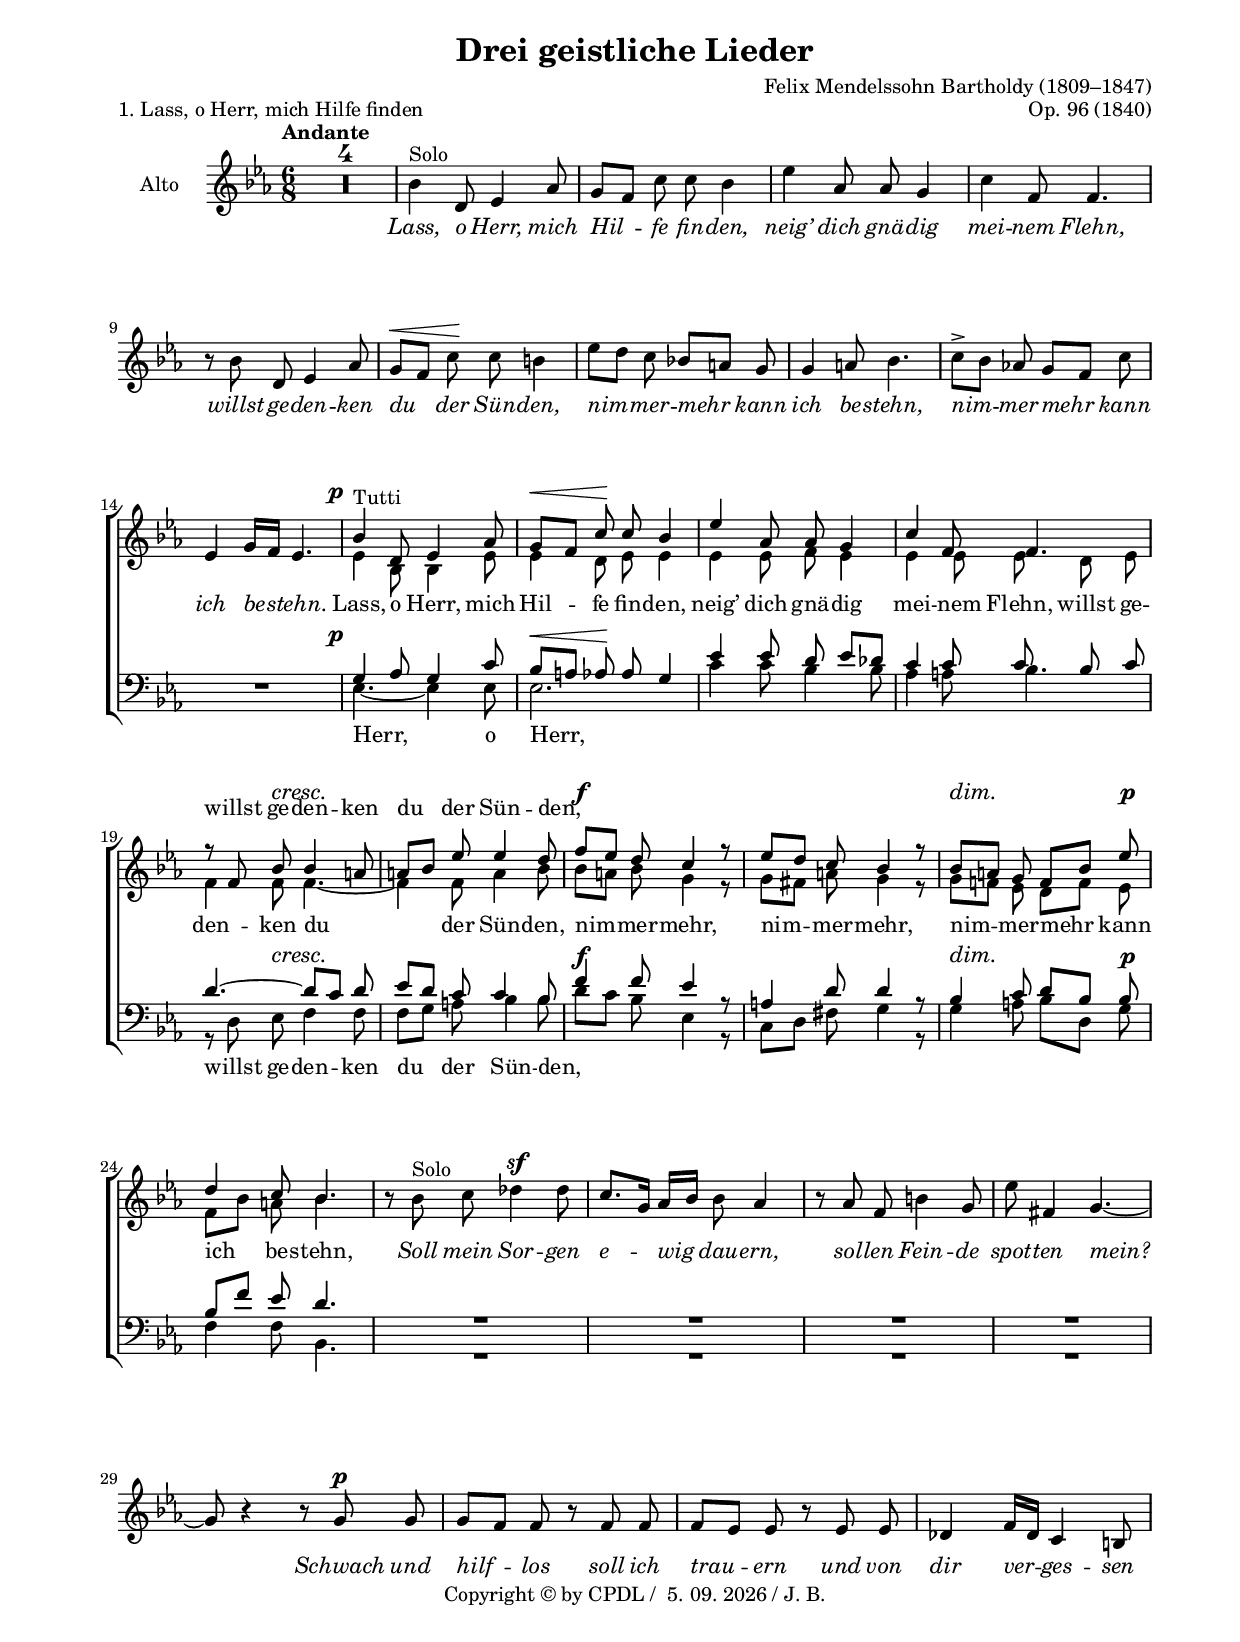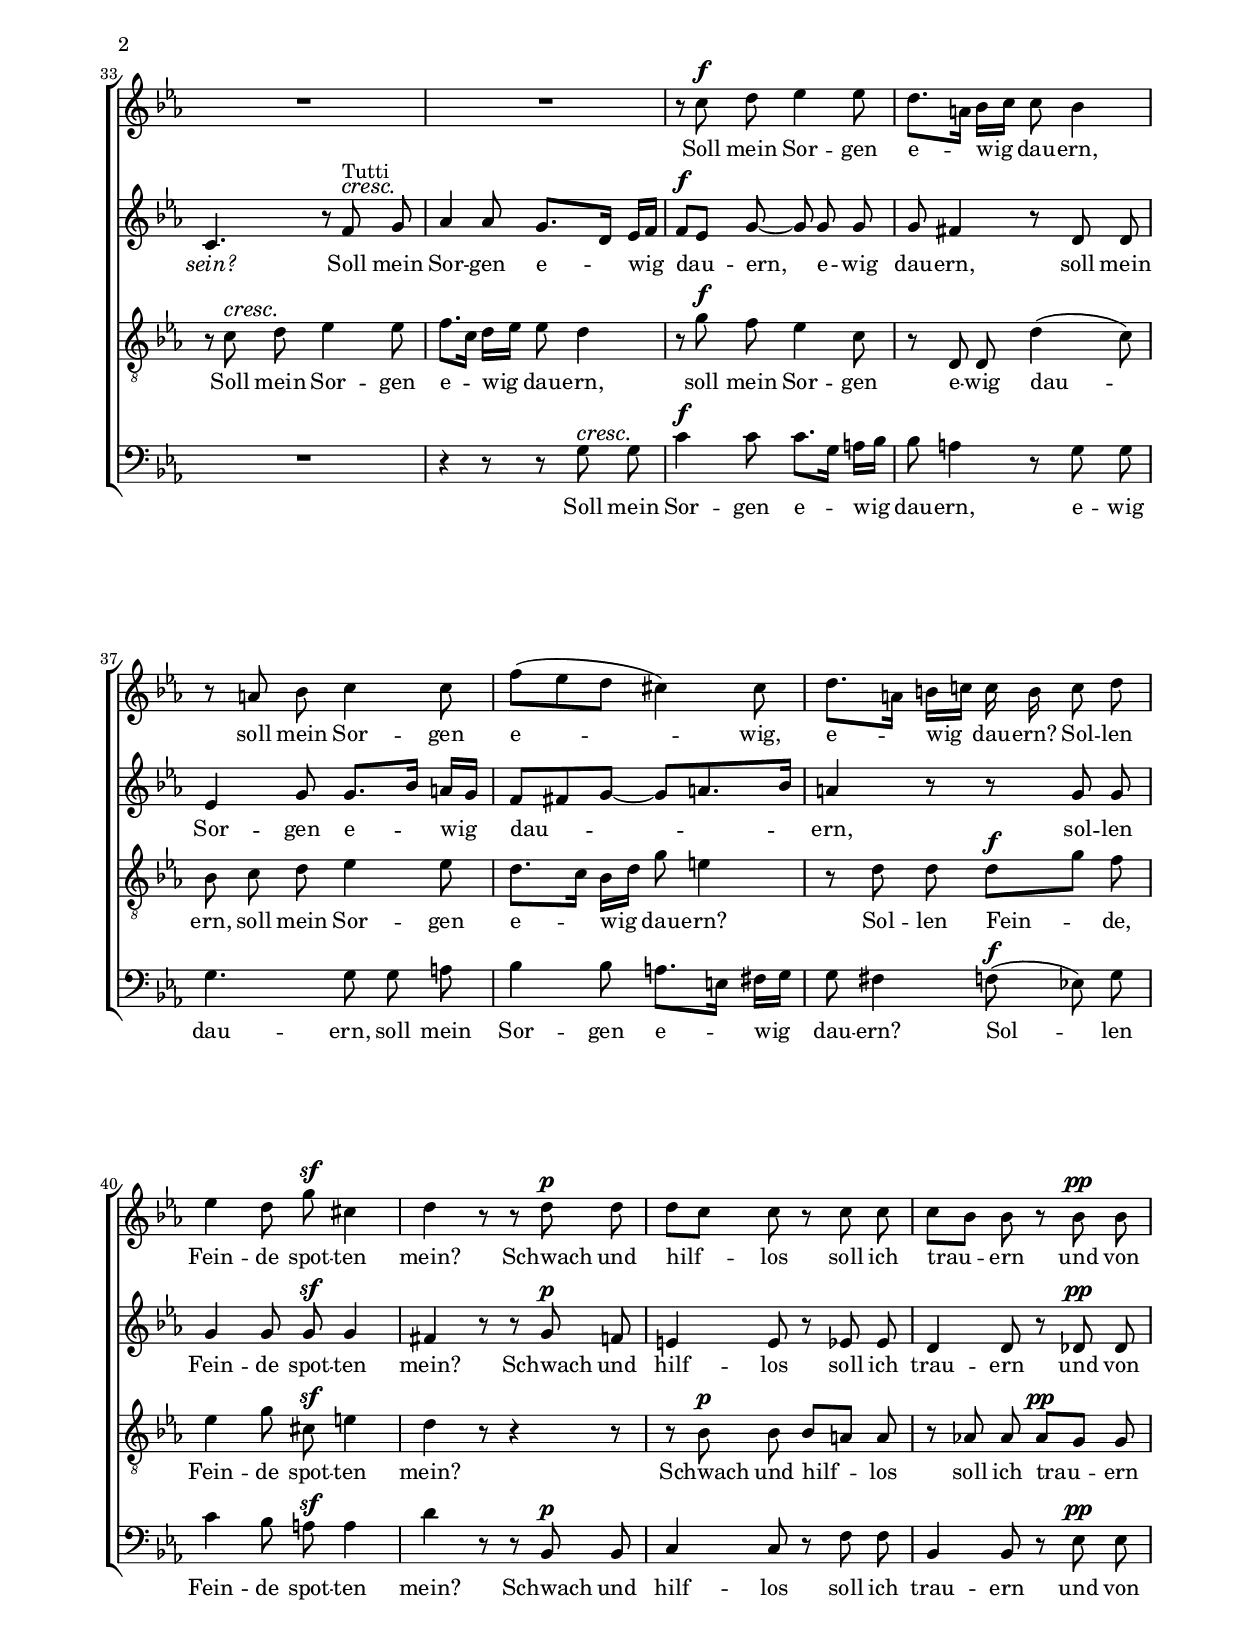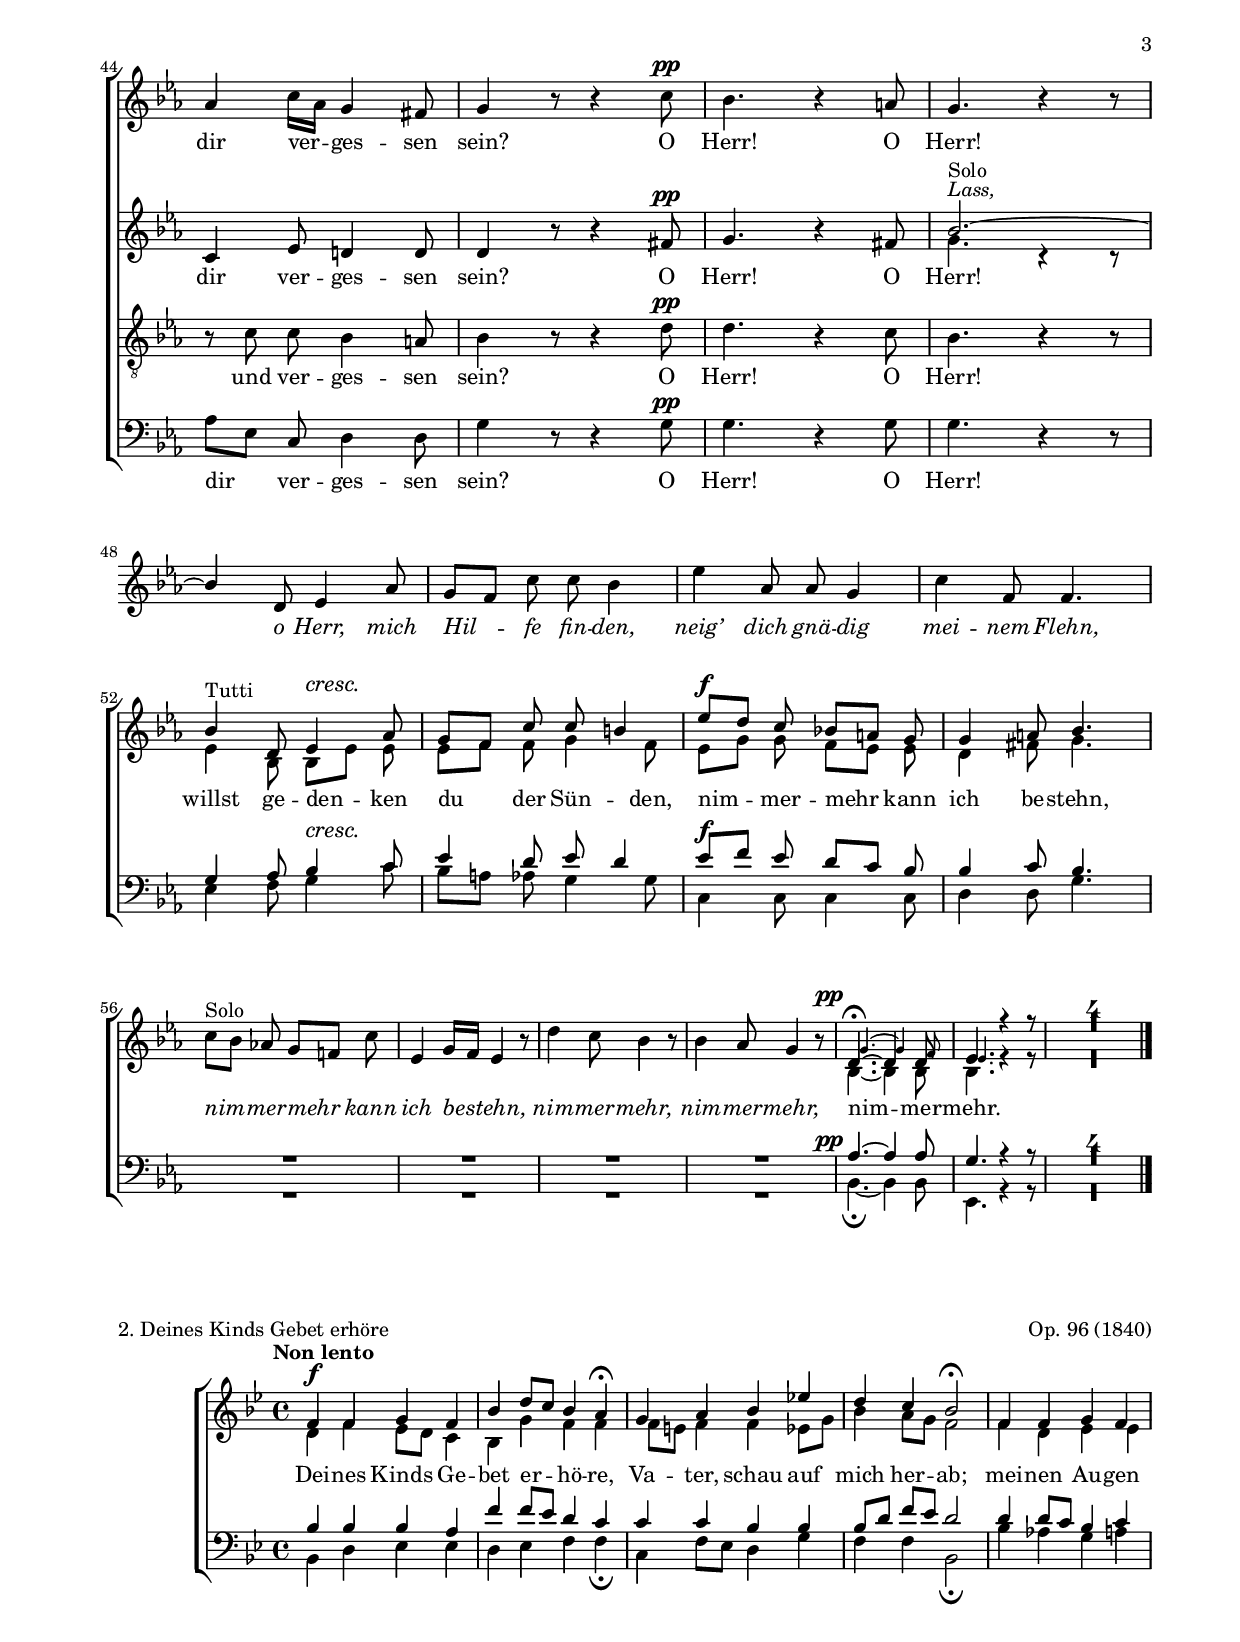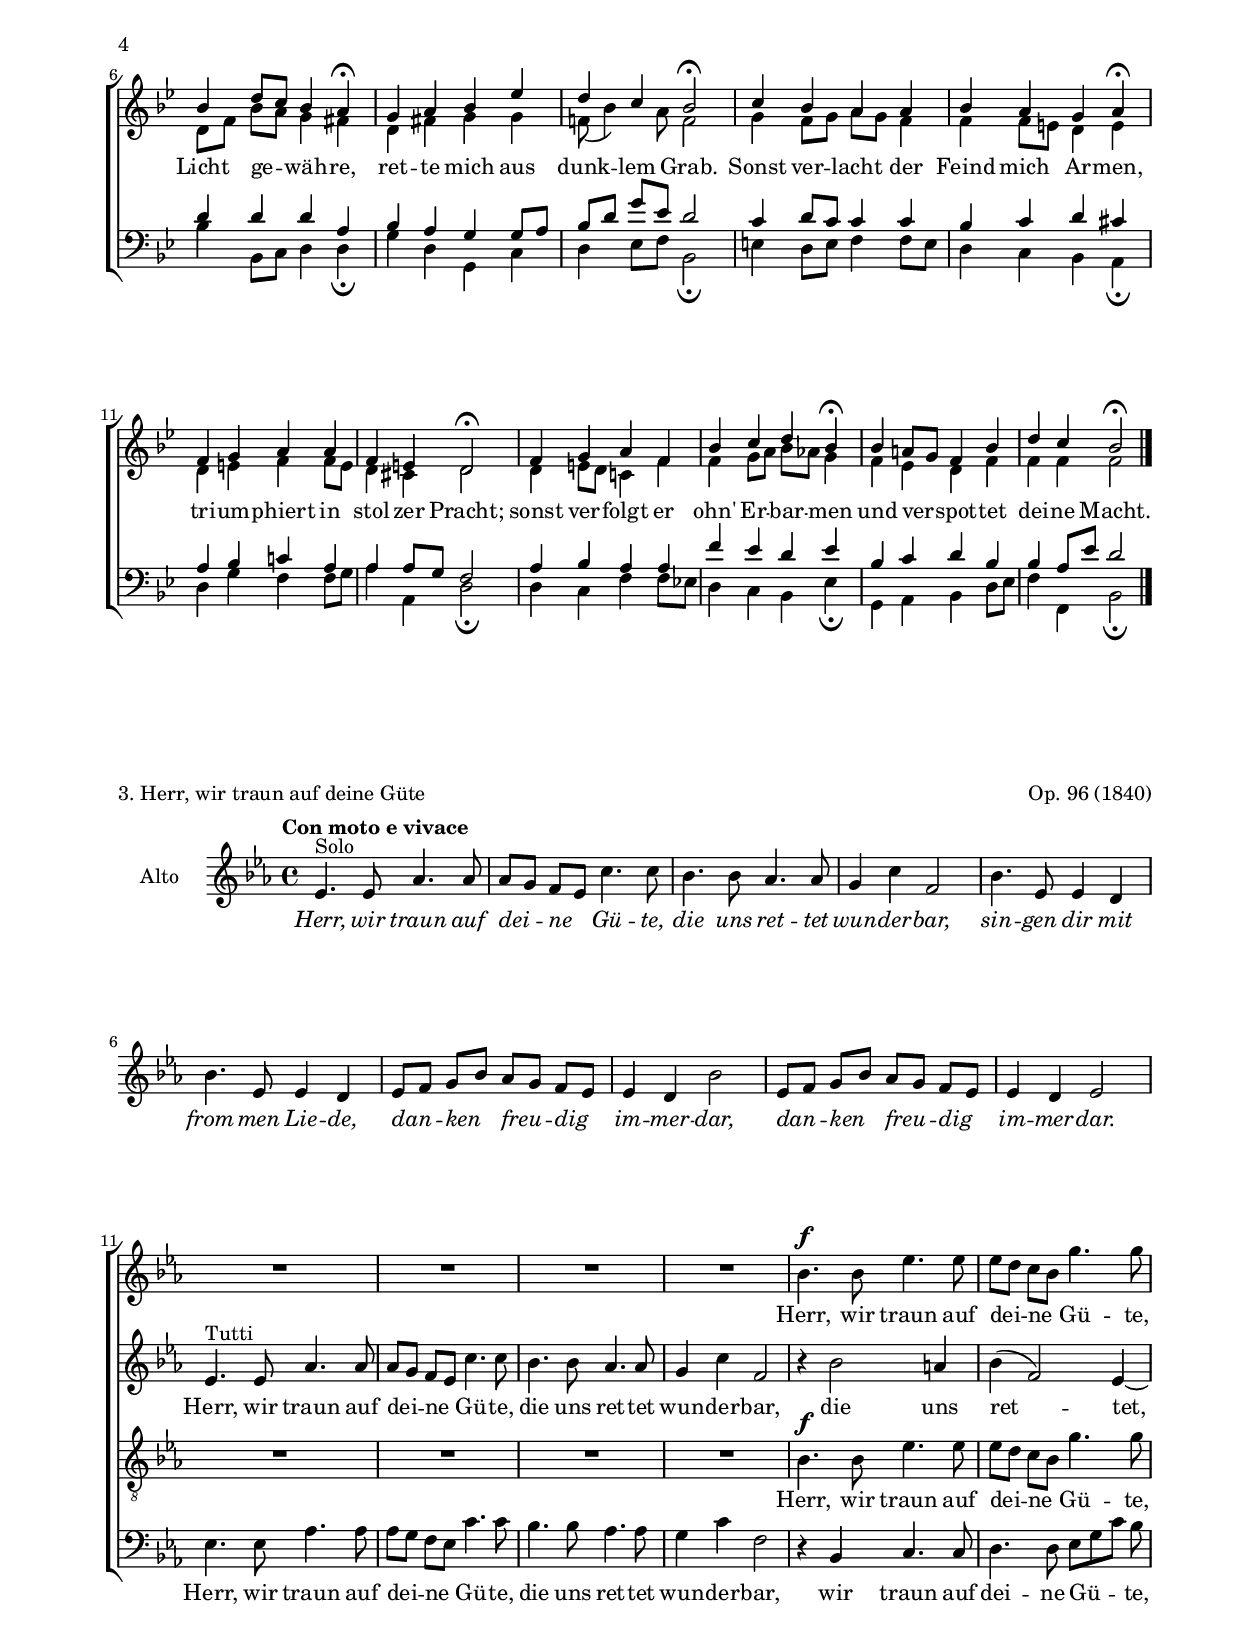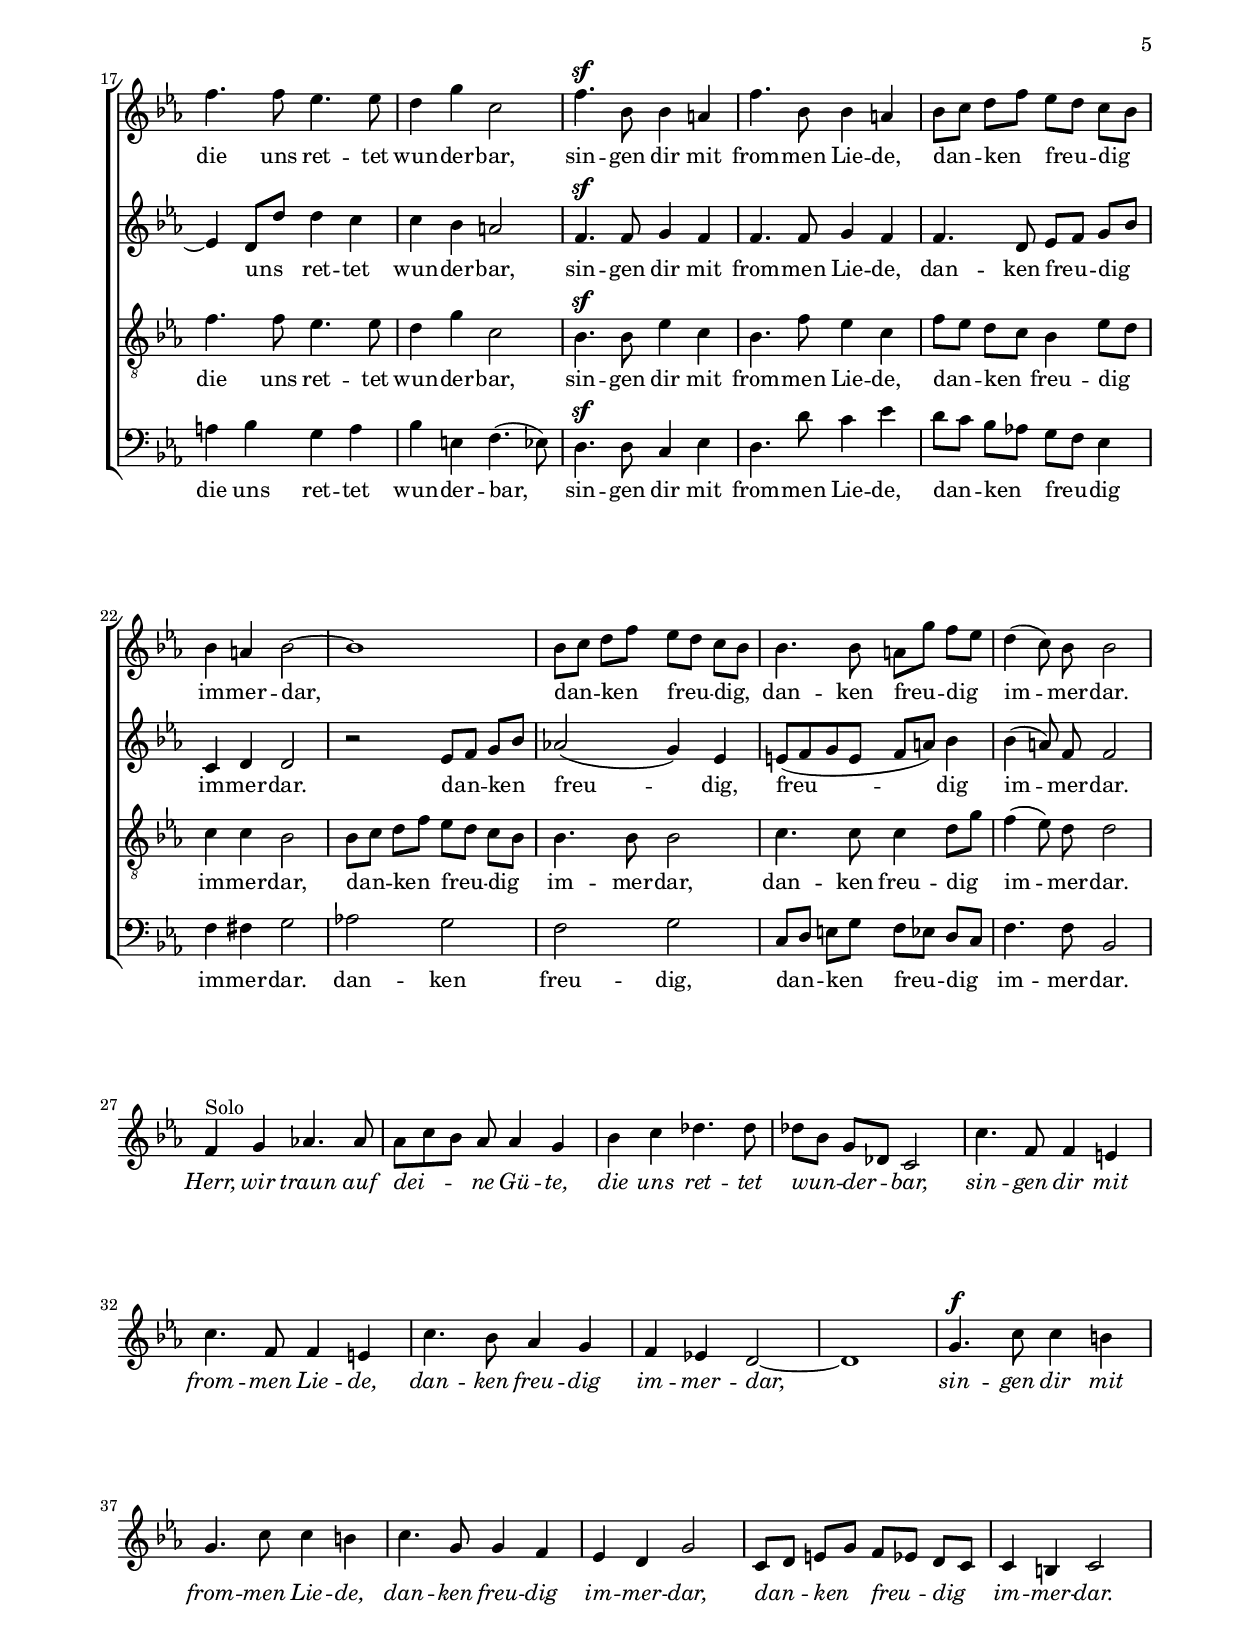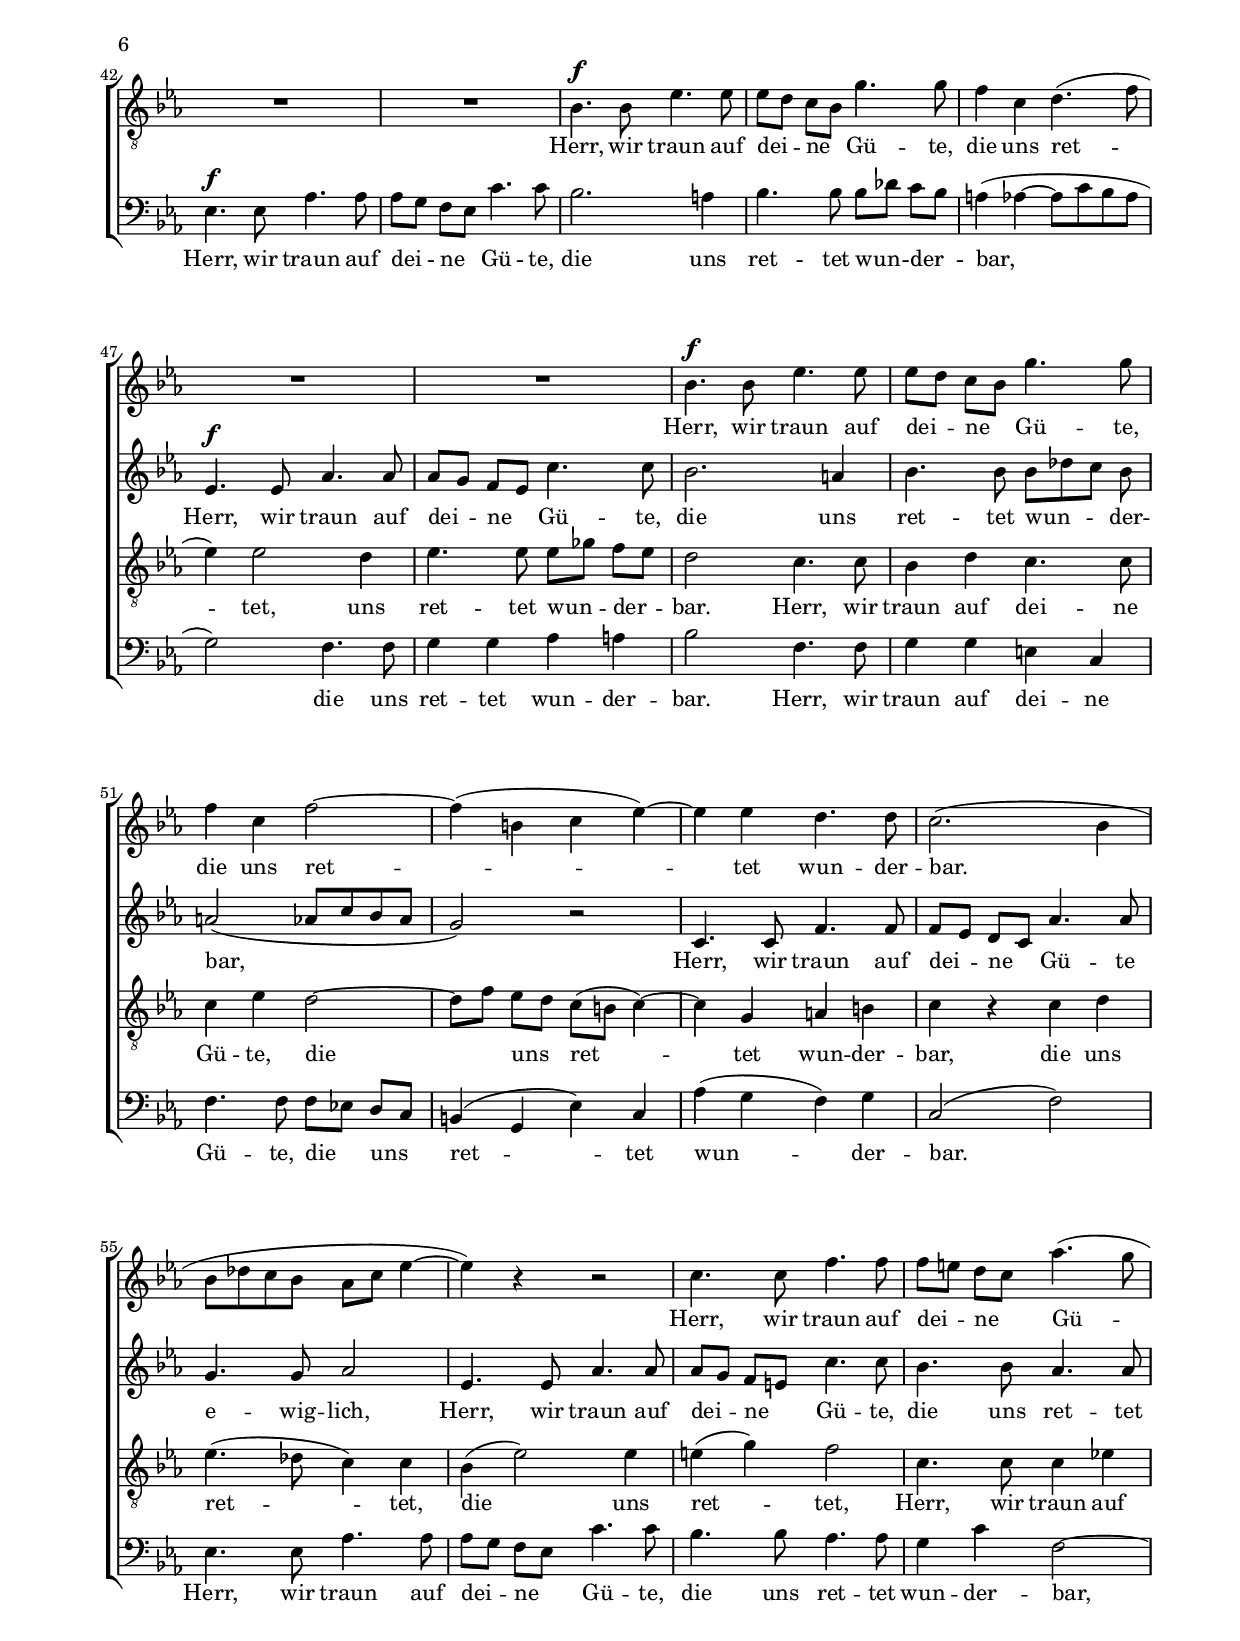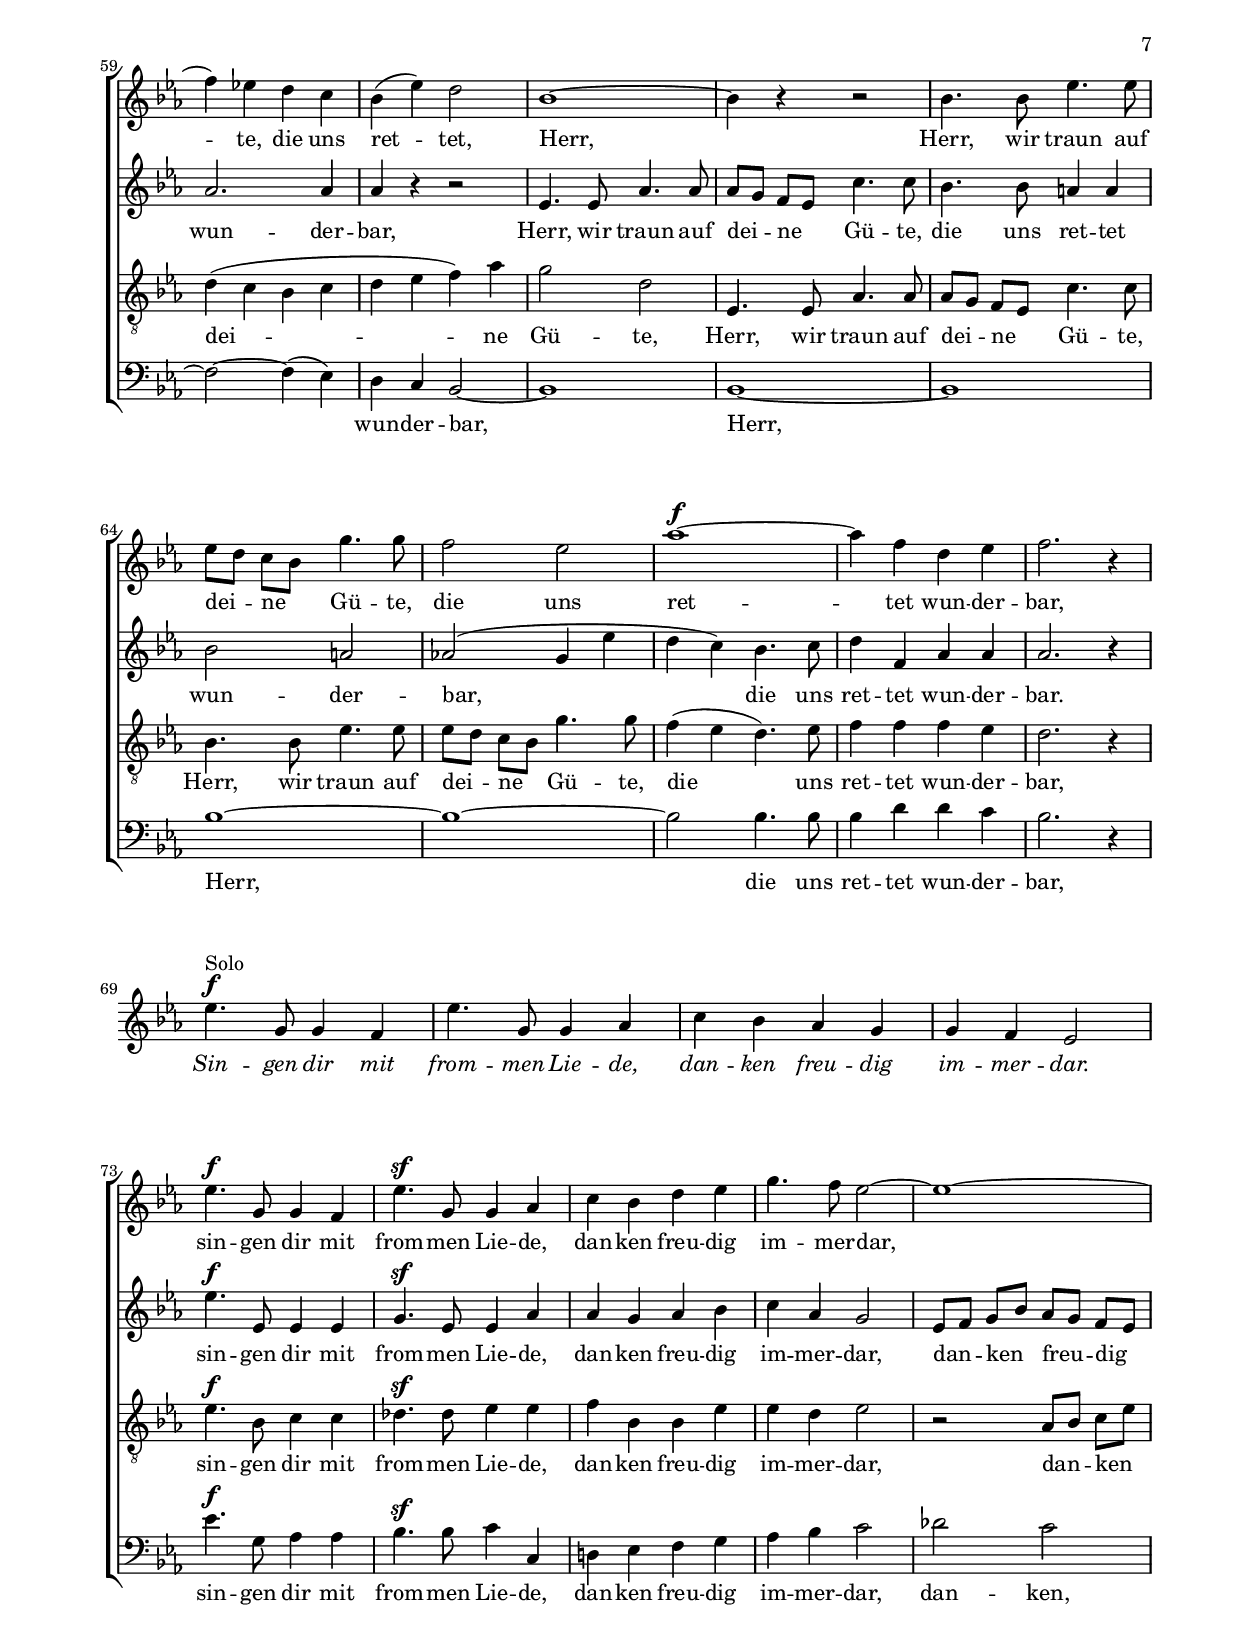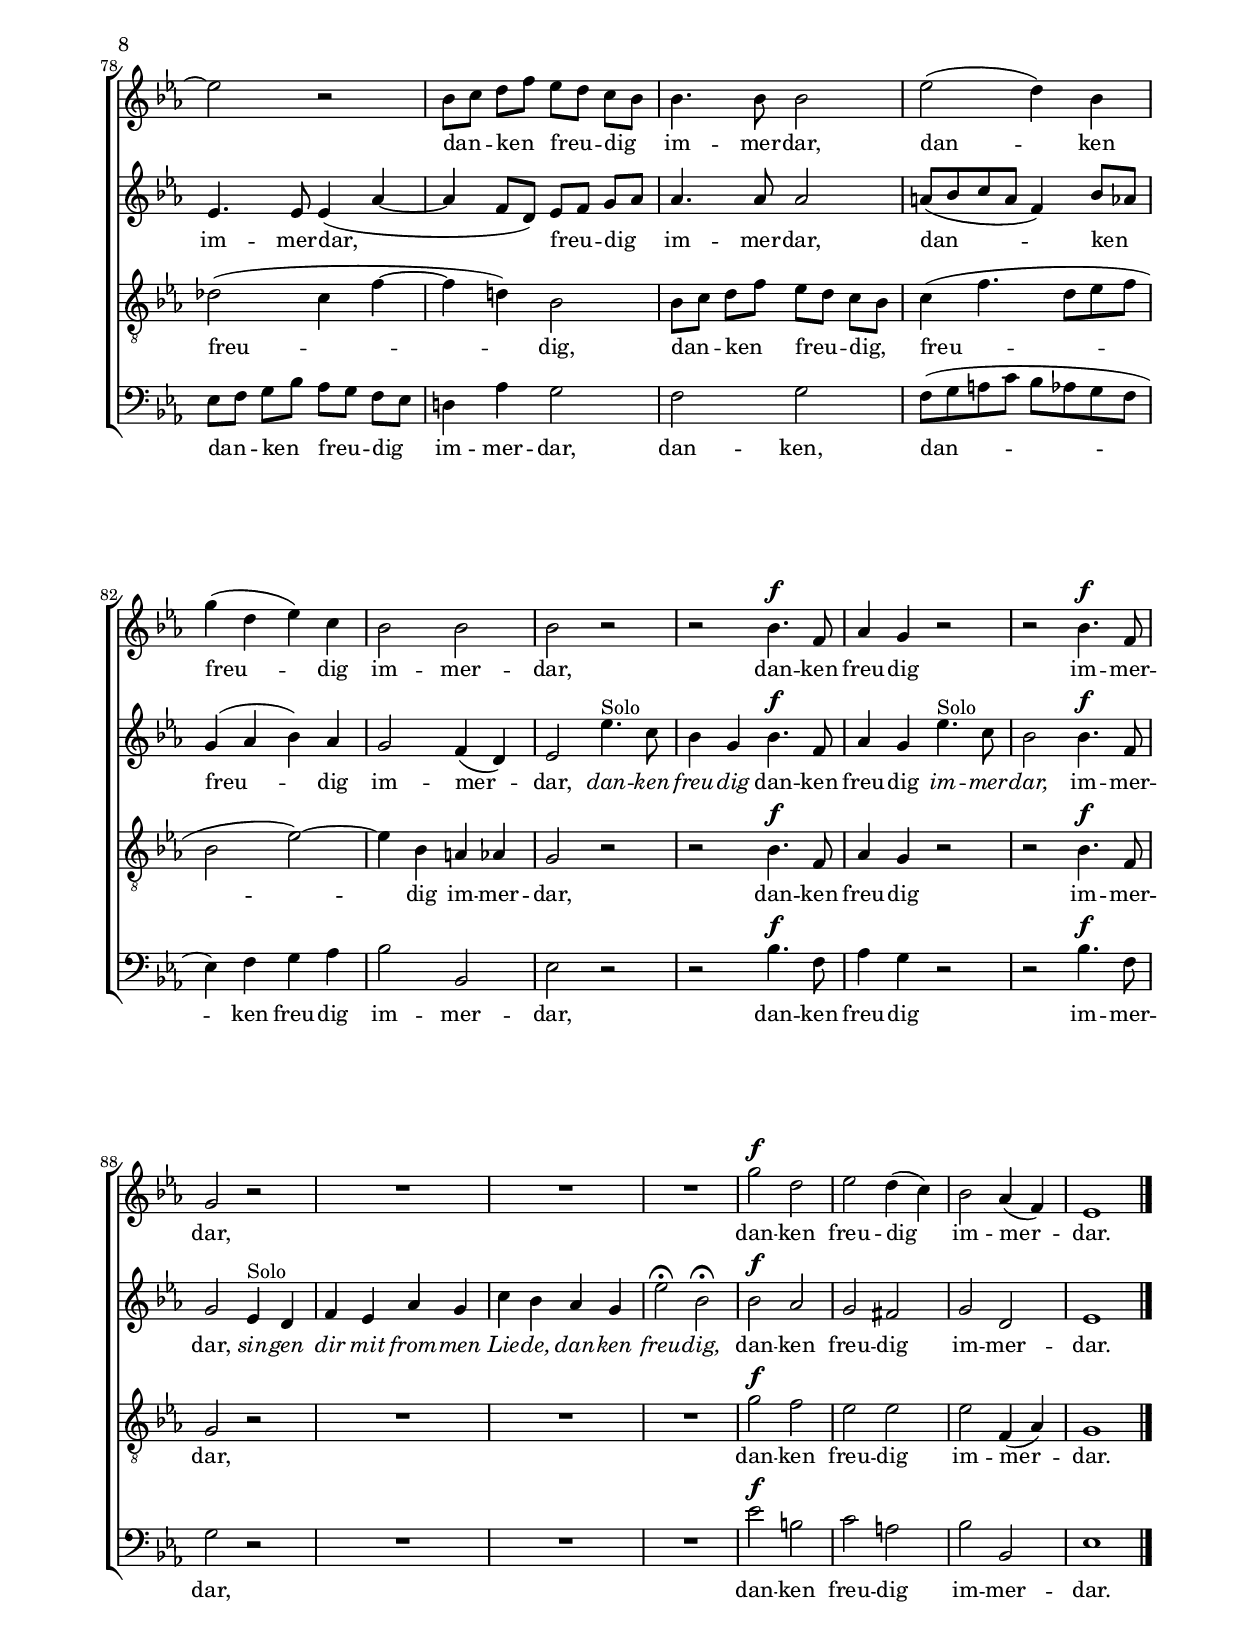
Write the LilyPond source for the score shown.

% edited by Johannes Becker
%Joh.Becker@t-online.de
\version "2.19.21"

date = #(strftime "%e. %m. %Y" (localtime (current-time)))
#(set-global-staff-size 17.5)

\paper {
  #(set-paper-size "a4")
  ragged-last-bottom = ##f
  top-margin = 15
  bottom-margin = 15
  right-margin = 15
  left-margin = 20
  ragged-bottom = ##f
}

\header {
  piece  = "Lass, o Herr, mich Hilfe finden"
  title = "Drei geistliche Lieder"
  composer = "Felix Mendelssohn Bartholdy (1809–1847)"
  opus  = "Op. 96 (1840)"
  %  poet = ""
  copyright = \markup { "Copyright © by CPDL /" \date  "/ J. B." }
}
global = {
  \key es \major
  \time 6/8
  \autoBeamOff
  \override DynamicTextSpanner.style = #'none
  %  \crescTextCresc
  \dimTextDim
  \dynamicUp
  \compressFullBarRests
}
willstge = \lyricmode {
  \repeat unfold 15 {" "}
  willst ge -- den -- ken du der Sün -- den,
  \repeat unfold 13 {" "}
  Soll mein Sor -- gen e -- wig dau -- ern,
  soll mein Sor -- gen e -- wig,  e -- wig dau -- ern?
  Sol -- len Fein -- de spot -- ten mein?
  Schwach und hilf -- los soll ich trau -- ern
  und von dir ver -- ges -- sen sein?
  O Herr! O Herr!
}
TenorVerse = \lyricmode {
  \repeat unfold 36 {" "}
  Soll mein Sor -- gen e -- wig dau -- ern,
  soll mein Sor -- gen e -- wig dau -- ern,
  soll mein Sor -- gen e -- wig dau -- ern?
  Sol -- len Fein -- de, Fein -- de spot -- ten mein?
  Schwach und hilf -- los soll ich trau -- ern
  und ver -- ges -- sen sein?
  O Herr! O Herr!


}

willstgeBass = \lyricmode {
  Herr, o Herr,
  \repeat unfold 7 {" "}
  willst ge -- den -- ken du der Sün -- den,
  \repeat unfold 13 {" "}
  Soll mein Sor -- gen e -- wig dau -- ern,
  e -- wig dau -- ern,
  soll mein Sor -- gen e -- wig dau -- ern?
  Sol -- len Fein -- de spot -- ten mein?
  Schwach und hilf -- los soll ich trau -- ern
  und von dir ver -- ges -- sen sein?
  O Herr! O Herr!
  %  \repeat unfold 8 " "
  %  nim -- mer kann ich be -- stehn,
}
altoverse = \lyricmode {
  \override Lyrics.LyricText.font-shape = #'italic
  Lass, o Herr, mich Hil -- fe fin -- den,
  neig’ dich gnä -- dig mei -- nem Flehn,
  willst ge -- den -- ken du der Sün -- den,
  nim -- mer -- mehr kann ich be -- stehn,
  nim -- mer -- mehr kann ich be -- stehn.
  \revert Lyrics.LyricText.font-shape

  Lass, o Herr, mich Hil -- fe fin -- den,
  neig’ dich gnä -- dig mei -- nem Flehn,
  willst ge -- den -- ken du der Sün -- den,
  nim -- mer -- mehr,
  nim -- mer -- mehr,
  nim -- mer -- mehr kann ich be -- stehn,

  \override Lyrics.LyricText.font-shape = #'italic
  Soll mein Sor -- gen e -- wig dau -- ern,
  sol -- len Fein -- de spot -- ten mein?
  Schwach und hilf -- los soll ich trau -- ern
  und von dir ver -- ges -- sen sein?

  \revert Lyrics.LyricText.font-shape
  Soll mein Sor -- gen e -- wig dau -- ern,
  e -- wig dau -- ern,
  soll mein Sor -- gen e -- wig dau -- ern,
  sol -- len Fein -- de spot -- ten mein?
  Schwach und hilf -- los soll ich trau -- ern
  und von dir ver -- ges -- sen sein?

  O Herr! O Herr!
  \override Lyrics.LyricText.font-shape = #'italic
  o Herr, mich Hil -- fe fin -- den,
  neig’ dich gnä -- dig mei -- nem Flehn,
  \revert Lyrics.LyricText.font-shape
  willst ge -- den -- ken du der Sün -- den,
  nim -- mer -- mehr kann ich be -- stehn,
  \override Lyrics.LyricText.font-shape = #'italic
  nim -- mer -- mehr kann ich be -- stehn,
  nim -- mer -- mehr,
  nim -- mer -- mehr,
  nim -- mer -- mehr.
}


SopranoMusic = \relative c'{
  \global
  \set Staff.instrumentName = #"Soprano"
  \set Staff.shortInstrumentName = #""
  \clef treble
  R2.*4 | % 1
  R2. | % 5
  R2. | % 6
  R2. | % 7
  R2. | % 8
  R2. | % 9
  R2. | % 10
  R2. | % 11
  R2. | % 12
  R2. | % 13
  R2.
  \change Staff = AltoStaff
  \voiceOne
  bes'4^"Tutti" d,8 ees4 aes8      | % 15
  g[ f] c' c bes4      | % 16
  ees aes,8 aes g4      | % 17
  c f,8 f4.      | % 18
  r8 f bes bes4 a8      | % 19
  a[ bes] ees ees4 d8      | % 20
  f[ ees] d c4 r8      | % 21
  ees[ d] c bes4 r8      | % 22
  bes[ a] g f[ bes] ees      | % 23
  d4 c8 bes4.     | % 24
  \change Staff = SopranoStaff
  \oneVoice
  R2.*4 | % 25
  R2. | % 29
  R2. | % 30
  R2. | % 31
  R2. | % 32
  R2. | % 33
  R2. | % 34
  \crescTextCresc
  r8 c\f d ees4 ees8      | % 35
  d8.[ a16] bes[ c] c8 bes4      | % 36
  r8 a bes c4 c8      | % 37
  f([ ees d] cis4) cis8      | % 38
  d8.[ a16] b[ c] c b c8 d      | % 39
  ees4 d8 g\sf cis,4      | % 40
  d r8 r d8\p d      | % 41
  d[ c] c r c c      | % 42
  c[ bes] bes r bes\pp bes      | % 43
  aes4 c16[ aes] g4 fis8      | % 44
  g4 r8 r4 c8\pp      | % 45
  bes4. r4 a8      | % 46
  g4. r4 r8      | % 47
  | % 48
  R2.*4 | % 49
  \change Staff = AltoStaff
  \voiceOne
  bes4 d,8 ees4 aes8      | % 52
  g[ f] c' c b4      | % 53
  ees8[ d] c bes[ a] g      | % 54
  g4 a8 bes4.      | % 55
  s2.*4 | % 56
  d,4.\fermata~ 4 d8      | % 60
  ees4. r4 r8      | % 61
  R2.*4
  \bar "|."

}% end of last bar in partorvoice

AltoMusic = \relative c'{
  \set Staff.instrumentName = #"Alto"
  \set Staff.shortInstrumentName = #""
  \clef treble
  \global
  \tempo "Andante"
  R2.*4 | % 1
  bes'4^"Solo" d,8 ees4 aes8      | % 5
  g[ f] c' c bes4      | % 6
  ees aes,8 aes g4      | % 7
  c f,8 f4.      | % 8
  r8 bes d, ees4 aes8      | % 9
  g[\< f] c'\! c b4      | % 10
  ees8[ d] c bes[ a] g      | % 11
  g4 a8 bes4.      | % 12
  c8[\accent bes] aes g[ f] c'      | % 13
  ees,4 g16[ f] ees4.
  \voiceTwo
  ees4 bes8 bes4 ees8      | % 15
  ees4 d8 ees ees4      | % 16
  ees ees8 f ees4      | % 17
  ees ees8 ees d ees      | % 18
  f4 f8 f4.~      | % 19
  f4 f8 a4 bes8      | % 20
  bes[ a] bes g4 r8      | % 21
  g[ fis] a g4 r8      | % 22
  g[ f] ees d[ f] ees      | % 23
  f[ bes] a bes4.      | % 24
  \oneVoice

  r8 bes^"Solo" c des4\sf des8      | % 25
  c8.[ g16] aes[ bes] bes8 aes4      | % 26
  r8 aes f b4 g8      | % 27
  ees' fis,4 g4.~      | % 28
  g8 r4 r8 g8\p g      | % 29
  g[ f] f r f f      | % 30
  f[ ees] ees r ees ees      | % 31
  des4 f16[ des] c4 b8      | % 32
  \break
  \crescTextCresc

  c4.  r8
  \revert Lyrics.LyricText.font-shape
  f8^"Tutti"\< g\!      | % 33
  aes4 aes8 g8.[ d16] ees[ f]      | % 34
  f8[\f ees] g8~8 g8 g      | % 35
  g fis4 r8 d d      | % 36
  ees4 g8 g8.[ bes16] a[ g]      | % 37
  f8[ fis g]~g[ a8. bes16]      | % 38
  a4 r8 r g8 g      | % 39
  g4 g8 g\sf g4      | % 40
  fis r8 r g8\p f      | % 41
  e4 e8 r ees ees      | % 42
  d4 d8 r des\pp des      | % 43
  c4 ees8 d4 d8      | % 44
  d4 r8 r4 fis8\pp      | % 45
  g4. r4 fis8      | % 46
  <<
    { \voiceTwo g4. r4 r8 s4 }
    \new Voice {
      \voiceOne bes2.^\markup {\italic "Lass,"}^"Solo"~
      \break
      4
    }
  >>
  \oneVoice
  d,8 ees4 aes8      | % 48
  g[ f] c' c bes4      | % 49
  ees aes,8 aes g4      | % 50
  c f,8 f4.      | % 51
  \break
  \voiceTwo

  ees4^"Tutti" bes8 bes[ ees] ees      | % 52
  ees[ f] f g4 f8      | % 53
  ees[ g] g f[ ees] ees      | % 54
  d4 fis8 g4.      | % 55
  \oneVoice
  \break
  c8[^"Solo" bes] aes g[ f] c'      | % 56
  ees,4 g16[ f] ees4 r8      | % 57
  d'4 c8 bes4 r8      | % 58
  bes4 aes8 g4 r8      | % 59
  \voiceTwo
  \revert Lyrics.LyricText.font-shape

  <<{bes,4.~4 bes8 bes4.  } \new Voice{ \voiceThree \magnifyMusic 0.7 { \tieUp g'4.~g4 f8 ees4.} }>>
  r4 r8      | % 61
  R2.*4
  \bar "|."
}% end of last bar in partorvoice



TenorMusic = \relative c{
  \global
  \set Staff.instrumentName = #"Tenor"
  \set Staff.shortInstrumentName = #""
  \clef "G_8"
  R2.*4 | % 1
  R2. | % 5
  R2. | % 6
  R2. | % 7
  R2. | % 8
  R2. | % 9
  R2. | % 10
  R2. | % 11
  R2. | % 12
  R2. | % 13
  R2. | % 14
  \change Staff = BassoStaff
  \voiceOne
  g'4 aes8 g4 c8      | % 15
  bes[ a] as 8 8 g4      | % 16
  ees' ees8 d ees[ des]      | % 17
  c4 c8 8 bes c      | % 18
  d4.~8[  c8] d      | % 19
  ees[ d] c c4 bes8      | % 20
  f'4 f8 ees4 r8      | % 21
  a,4 d8 d4 r8      | % 22
  bes4 c8 d[ bes] bes      | % 23
  bes[ f'] ees d4.      | % 24
  R2. | % 25
  R2. | % 26
  R2. | % 27
  R2. | % 28
  R2. | % 29
  R2. | % 30
  R2. | % 31
  \change Staff = TenorStaff
  \oneVoice
  R2. | % 32
  \crescTextCresc
  r8 c\< d\! ees4 ees8      | % 33
  f8.[ c16] d[ ees] ees8 d4      | % 34
  r8 g\f f ees4 c8      | % 35
  r d, d d'4( c8)      | % 36
  bes c d ees4 ees8      | % 37
  d8.[ c16] bes[ d] g8 e4      | % 38
  r8 d d d[\f g] f      | % 39
  ees4 g8 cis,\sf e4      | % 40
  d r8 r4 r8      | % 41
  r8 bes\p bes bes[ a] a      | % 42
  r as8 8 8[\pp g] g      | % 43
  r c c bes4 a8      | % 44
  bes4 r8 r4 d8\pp      | % 45
  d4. r4 c8      | % 46
  bes4. r4 r8       | % 47
  | % 48
  R2.*4 | % 49
  \change Staff = BassoStaff
  \voiceOne
  g4 aes8 bes4 c8      | % 52
  ees4 d8 ees d4      | % 53
  ees8[ f] ees d[ c] bes      | % 54
  bes4 c8 bes4.     | % 55
  R2. | % 56
  R2. | % 57
  R2. | % 58
  R2. | % 59
  aes4.~ 4 8      | % 60
  g4. r4 r8      | % 61
  R2.*4
  \bar "|."
}% end of last bar in partorvoice



BassMusic = \relative c{
  \global
  \set Staff.instrumentName = #"Bass"
  \set Staff.shortInstrumentName = #""
  \clef bass
  R2.*4 | % 1
  R2. | % 5
  R2. | % 6
  R2. | % 7
  R2. | % 8
  R2. | % 9
  R2. | % 10
  R2. | % 11
  R2. | % 12
  R2. | % 13
  R2. | % 14
  \voiceTwo
  ees4.~ ees4 ees8      | % 15
  ees2.      | % 16
  c'4 c8 bes4 8      | % 17
  as4 a8 bes4.      | % 18
  r8 d, ees f4 f8      | % 19
  f[ g] a bes4 bes8      | % 20
  d[ c] bes ees,4 r8      | % 21
  c[ d] fis g4 r8      | % 22
  g4 a8 bes[ d,] g      | % 23
  f4 f8 bes,4.      | % 24
  R2. | % 25
  R2. | % 26
  R2. | % 27
  R2. | % 28
  R2. | % 29
  R2. | % 30
  R2. | % 31
  R2. | % 32
  \oneVoice
  R2. | % 33
  \crescTextCresc
  r4 r8 r8 g'8\< g\!      | % 34
  c4\f c8 c8.[ g16] a[ bes]      | % 35
  bes8 a4 r8 g g      | % 36
  g4. g8 g a      | % 37
  bes4 bes8 a8.[ e16] fis[ g]      | % 38
  g8 fis4 f8(\f ees) g      | % 39
  c4 bes8 a\sf a4      | % 40
  d r8 r bes,8\p bes      | % 41
  c4 8 r f f      | % 42
  bes,4 8 r ees\pp ees      | % 43
  aes[ ees] c d4 d8      | % 44
  g4 r8 r4 g8\pp      | % 45
  g4. r4 g8      | % 46
  g4. r4 r8      | % 47
  | % 48
  R2.*4 | % 49
  \voiceTwo
  ees4 f8 g4 c8      | % 52
  bes[ a] as g4 g8      | % 53
  c,4 8 4 8      | % 54
  d4 d8 g4.      | % 55
  R2. | % 56
  R2. | % 57
  R2. | % 58
  R2. | % 59
  bes,4.\fermata~ 4 8  | % 60
  es,4.  r4 r8       | % 61
  R2.*4
  \bar "|."
}% end of last bar in partorvoice

dyna ={
  s2.*13
  s4. s4 s16. s32\p 
  s2. |
  s4\< s2\!
  s2.*2
  \crescTextCresc
  s4 s8\< s8\! s4
  s2.
  s2.\f
  s2.
  \dimTextDim
  s4\> s8\! s4 s8\p
  s2.*28
  s4. s8\< s4\!
  s4. s4 s16. s32
  s2.*5\f
  s4. s4 s16. s32\pp

}

\score {
  \new ChoirStaff <<
    \new Staff = SopranoStaff <<
      \new Dynamics \dyna
      \new Voice = SopranoMusic \SopranoMusic
    >>
    \new Lyrics \lyricsto SopranoMusic \willstge

    \new Staff = AltoStaff <<
      \new Voice = AltoMusic \AltoMusic
    >>
    \new Lyrics \lyricsto AltoMusic \altoverse
    \new Dynamics \dyna

    \new Staff = TenorStaff <<
      \new Voice = TenorMusic \TenorMusic
    >>

    \new Lyrics \lyricsto TenorMusic \TenorVerse

    \new Staff = BassoStaff <<
      \new Voice = BassMusic \BassMusic
    >>
    \new Lyrics \lyricsto BassMusic \willstgeBass
  >>
  \header {
    piece  = "1. Lass, o Herr, mich Hilfe finden"
  }

  \layout {
    \context {
      \Score     \accidentalStyle modern
      %\consists Span_bar_engraver
    }
    \context {
      \Staff
      \RemoveEmptyStaves
      \override VerticalAxisGroup #'remove-first = ##t
    }

  }
}%% end of score-block
global = {
  \autoBeamOff
  \key bes \major
  \time 4/4
}

AltoLyrics = \lyricmode {
  Dei -- nes Kinds Ge -- bet er -- hö -- re,
  Va -- ter, schau auf mich her -- ab;
  mei -- nen Au -- gen Licht ge -- wäh -- re,
  ret -- te mich aus dunk -- lem Grab.
  Sonst ver -- lacht der Feind mich Ar -- men,
  tri -- um -- phiert in stol -- zer Pracht;
  sonst ver -- folgt er ohn' Er -- bar -- men
  und ver -- spot -- tet dei -- ne Macht.
}

SopranoMusic = \relative c'{
  \global
  \clef treble
  \tempo "Non lento" 
  f4^\f f g f      | % 1
  bes d8[ c] bes4 a\fermata      | % 2
  g a bes ees      | % 3
  d c bes2\fermata      | % 4
  f4 f g f      | % 5
  bes d8[ c] bes4 a\fermata      | % 6
  g a bes ees      | % 7
  d c bes2\fermata      | % 8
  c4 bes a a      | % 9
  bes a g a\fermata      | % 10
  f g a a      | % 11
  f e d2\fermata      | % 12
  f4 g a f      | % 13
  bes c d bes\fermata      | % 14
  bes a8[ g] f4 bes      | % 15
  d c bes2\fermata \bar "|."
}% end of last bar in partorvoice



AltoMusic = \relative c'{
  \clef treble
  \global
  d4 f ees8[ d] c4      | % 1
  bes g' f f      | % 2
  f8[ e] f4 f ees8[ g]      | % 3
  bes4 a8[ g] f2      | % 4
  f4 d ees ees      | % 5
  d8[ f] bes[ a] g4 fis      | % 6
  d fis g g      | % 7
  f8( bes4) a8 f2      | % 8
  g4 f8[ g] a[ g] f4      | % 9
  f f8[ e] d4 e      | % 10
  d e f f8[ e]      | % 11
  d4 cis d2      | % 12
  d4 e8[ d] c4 f      | % 13
  f g8[ a] bes[ as] g4      | % 14
  f ees d f      | % 15
  f f f2 \bar "|."
}% end of last bar in partorvoice



TenorMusic = \relative c'{
  \global
  bes4 bes bes a      | % 1
  f' f8[ es] d4 c      | % 2
  c c bes bes      | % 3
  bes8[ d] f[ ees] d2      | % 4
  d4 d8[ c] bes4 c      | % 5
  d d d a      | % 6
  bes a g g8[ a]      | % 7
  bes8[ d] g[ es] d2      | % 8
  c4 d8[ c] c4 c      | % 9
  bes c d cis      | % 10
  a bes c a      | % 11
  a a8[ g] f2      | % 12
  a4 bes a a      | % 13
  f' es d ees      | % 14
  bes c d bes      | % 15
  bes a8[ es'] d2 \bar "|."
}% end of last bar in partorvoice



BassMusic = \relative c{
  \global
  \clef bass
  bes4 d ees ees      | % 1
  d ees f f\fermata       | % 2
  c f8[ es] d4 g      | % 3
  f f bes,2\fermata       | % 4
  bes'4 aes g a      | % 5
  bes bes,8[ c] d4 d\fermata       | % 6
  g d g, c      | % 7
  d ees8[ f] bes,2\fermata       | % 8
  e4 d8[ e] f4 f8[ e]      | % 9
  d4 c bes a\fermata       | % 10
  d g f f8[ g]      | % 11
  a4 a, d2\fermata       | % 12
  d4 c f f8[ ees!]| % 13
  d4 c bes ees\fermata       | % 14
  g, a bes d8[ ees]      | % 15
  f4 f, bes2\fermata  \bar "|."
}% end of last bar in partorvoice

\score {
  \new  ChoirStaff  <<
    \new Staff <<
      \new Voice = SopranoMusic { \voiceOne \SopranoMusic }
      \new Voice = AltoMusic  { \voiceTwo \AltoMusic }
    >>

    \new Lyrics \with { \override VerticalAxisGroup #'staff-affinity = #CENTER }
    \lyricsto  SopranoMusic \AltoLyrics
    \new Staff <<
      \new Voice = TenorMusic  { \voiceOne \TenorMusic }
      \new Voice = BassMusic  { \voiceTwo \BassMusic }
    >>

  >>
  \layout {
    \context {
      \Score     \accidentalStyle modern
    }
  }
  \header {
    piece = "2. Deines Kinds Gebet erhöre"
  }
}

global = {
  \autoBeamOff
  \override DynamicTextSpanner.style = #'none
  \crescTextCresc
  \dimTextDim
  \dynamicUp
  \compressFullBarRests
  \key es \major
  \time 4/4
}

SopranoLyrics = \lyricmode {
  Herr, wir traun auf dei -- ne Gü -- te,
  die uns ret -- tet wun -- der -- bar,
  sin -- gen dir mit from -- men Lie -- de,
  dan -- ken freu -- dig im -- mer -- dar,
  dan -- ken freu -- dig,
  dan -- ken freu -- dig im -- mer -- dar.

  Herr, wir traun auf dei -- ne Gü -- te,
  die
  uns ret -- tet wun -- der -- bar.

  Herr, wir traun auf dei -- ne Gü -- te,
  die uns ret -- tet,

  Herr,
  Herr, wir traun auf dei -- ne Gü -- te,
  die uns ret -- tet wun -- der -- bar,

  sin -- gen dir mit from -- men Lie -- de,
  dan -- ken freu -- dig im -- mer -- dar,
  dan -- ken freu -- dig im -- mer -- dar,
  dan -- ken freu -- dig im -- mer -- dar,
  dan -- ken freu -- dig im -- mer -- dar,
  dan -- ken freu -- dig im -- mer -- dar.
}
AltoLyrics = \lyricmode {
  \override Lyrics.LyricText.font-shape = #'italic
  Herr, wir traun auf dei -- ne Gü -- te,
  die uns ret -- tet wun -- der -- bar,
  sin -- gen dir mit from -- men Lie -- de,
  dan -- ken freu -- dig im -- mer -- dar,
  dan -- ken freu -- dig im -- mer -- dar.
  \revert Lyrics.LyricText.font-shape
  Herr, wir traun auf dei -- ne Gü -- te,
  die uns ret -- tet wun -- der -- bar,
  die uns ret -- tet,  uns ret -- tet wun -- der -- bar,
  sin -- gen dir mit from -- men Lie -- de,
  dan -- ken freu -- dig im -- mer -- dar.
  dan -- ken freu -- dig, freu -- dig im -- mer -- dar.

  \override Lyrics.LyricText.font-shape = #'italic
  Herr, wir traun auf dei -- ne Gü -- te,
  die uns ret -- tet wun -- der -- bar,
  sin -- gen dir mit from -- men Lie -- de,
  dan -- ken freu -- dig im -- mer -- dar,
  sin -- gen dir mit from -- men Lie -- de,
  dan -- ken freu -- dig im -- mer -- dar,
  dan -- ken freu -- dig im -- mer -- dar.
  \revert Lyrics.LyricText.font-shape
  Herr, wir traun auf dei -- ne Gü -- te,
  die uns ret -- tet wun -- der -- bar,
  Herr, wir traun auf dei -- ne Gü -- te e -- wig -- lich,
  Herr, wir traun auf dei -- ne Gü -- te,
  die uns ret -- tet wun -- der -- bar,
  Herr, wir traun auf dei -- ne Gü -- te,
  die uns ret -- tet wun -- der -- bar,
  die uns ret -- tet wun -- der -- bar.
  \override Lyrics.LyricText.font-shape = #'italic
  Sin -- gen dir mit from -- men Lie -- de,
  dan -- ken freu -- dig im -- mer -- dar.
  \revert Lyrics.LyricText.font-shape

  sin -- gen dir mit from -- men Lie -- de,
  dan -- ken freu -- dig im -- mer -- dar,
  dan -- ken freu -- dig im -- mer -- dar,
  freu -- dig im -- mer -- dar,
  dan -- ken freu -- dig im -- mer -- dar,
  \override Lyrics.LyricText.font-shape = #'italic
  dan -- ken freu -- dig
  \revert Lyrics.LyricText.font-shape
  dan -- ken freu -- dig
  \override Lyrics.LyricText.font-shape = #'italic
  im -- mer -- dar,
  \revert Lyrics.LyricText.font-shape
  im -- mer -- dar,
  \override Lyrics.LyricText.font-shape = #'italic
  sin -- gen dir mit from -- men Lie -- de,
  dan -- ken freu -- dig,
  \revert Lyrics.LyricText.font-shape
  dan -- ken freu -- dig im -- mer -- dar.
}

TenorLyrics = \lyricmode {
  Herr, wir traun auf dei -- ne Gü -- te,
  die uns ret -- tet wun -- der -- bar,
  sin -- gen dir mit from -- men Lie -- de,
  dan -- ken freu -- dig im -- mer -- dar,
  dan -- ken freu -- dig im -- mer -- dar,
  dan -- ken freu -- dig im -- mer -- dar.

  Herr, wir traun auf dei -- ne Gü -- te,
  die uns ret -- tet,
  uns ret -- tet wun -- der -- bar.

  Herr, wir traun auf dei -- ne Gü -- te,
  die uns ret -- tet wun -- der -- bar,
  die uns ret -- tet,
  die uns ret -- tet,

  Herr, wir traun auf dei -- ne Gü -- te,
  Herr, wir traun auf dei -- ne Gü -- te,
  Herr, wir traun auf dei -- ne Gü -- te,
  die uns ret -- tet wun -- der -- bar,

  sin -- gen dir mit from -- men Lie -- de,
  dan -- ken freu -- dig im -- mer -- dar,
  dan -- ken freu -- dig,
  dan -- ken freu -- dig, freu -- dig im -- mer -- dar,
  dan -- ken freu -- dig im -- mer -- dar,
  dan -- ken freu -- dig im -- mer -- dar.
}

BassLyrics = \lyricmode {

  Herr, wir traun auf dei -- ne Gü -- te,
  die uns ret -- tet wun -- der -- bar,
  wir traun auf dei -- ne Gü -- te,
  die  uns ret -- tet wun -- der -- bar,
  sin -- gen dir mit from -- men Lie -- de,
  dan -- ken freu -- dig im -- mer -- dar.
  dan -- ken freu -- dig, dan -- ken
  freu -- dig im -- mer -- dar.

  Herr, wir traun auf dei -- ne Gü -- te,
  die uns ret -- tet wun -- der -- bar,
  die uns ret -- tet wun -- der -- bar.
  Herr, wir traun auf dei -- ne Gü -- te,
  die uns ret -- tet wun -- der -- bar.
  Herr, wir traun auf dei -- ne Gü -- te,
  die uns ret -- tet wun -- der -- bar, wun -- der -- bar,
  Herr,   Herr,
  die uns ret -- tet wun -- der -- bar,
  sin -- gen dir mit from -- men Lie -- de,
  dan -- ken freu -- dig im -- mer -- dar,
  dan -- ken,
  dan -- ken freu -- dig im -- mer -- dar,
  dan -- ken,
  dan -- ken freu -- dig im -- mer -- dar,
  dan -- ken freu -- dig im -- mer -- dar,
  dan -- ken freu -- dig im -- mer -- dar.
}

AltoSoloMusic = \relative c'{
  %  \change Staff = AltoStaff
  %  \clef treble
  %  \global
  \tempo "Con moto e vivace"
  ees4.^"Solo" ees8 aes4. 8     | % 1
  aes[ g] f[ ees] c'4. 8      | % 2
  bes4. bes8 aes4. 8     | % 3
  g4 c f,2      | % 4
  bes4. ees,8 ees4 d      | % 5
  bes'4. ees,8 ees4 d      | % 6
  ees8[ f] g[ bes] aes[ g] f[ ees]      | % 7
  ees4 d bes'2      | % 8
  ees,8[ f] g[ bes] aes[ g] f[ ees]      | % 9
  ees4 d ees2      | % 10
  s1 *16  | %
  f4^"Solo" g aes4. 8      | % 27
  aes[ c bes] aes aes4 g      | % 28
  bes c des4. des8      | % 29
  des[ bes] g[ des] c2      | % 30
  c'4. f,8 f4 e      | % 31
  c'4. f,8 f4 e      | % 32
  c'4. bes8 aes4 g      | % 33
  f ees! d2~      | % 34
  d1      | % 35
  g4.\f c8 c4 b      | % 36
  g4. c8 c4 b      | % 37
  c4. g8 g4 f      | % 38
  ees d g2      | % 39
  c,8[ d] e[ g] f[ ees] d[ c]      | % 40
  c4 b c2      | % 41
  s1 *27  | %
  ees'4.\f^"Solo" g,8 g4 f      | % 69
  ees'4. g,8 g4 aes      | % 70
  c bes aes g      | % 71
  g f ees2      | % 72
  s1 *11  | %
  s2 ees'4.^"Solo" c8      | % 84
  bes4 g s2      | % 85
  s ees'4.^"Solo" c8      | % 86
  bes2 s      | % 87
  s ees,4^"Solo" d      | % 88
  f ees aes g      | % 89
  c bes aes g      | % 90
  ees'2\fermata bes\fermata     | % 91
  s1      | % 92
  s1      | % 93
  s1      | % 94
  s1 \bar "|."
}% end of last bar in partorvoice

\addQuote "Solo" { \AltoSoloMusic }

SopranoMusic = \relative c'{
  \set Staff.instrumentName = #""
  \set Staff.shortInstrumentName = #""
  \clef treble
  \global
  R1 *14  | %
  bes'4.\f bes8 ees4. ees8      | % 15
  ees[ d] c[ bes] g'4. 8     | % 16
  f4. 8 ees4. ees8      | % 17
  d4 g c,2      | % 18
  f4.\sf bes,8 bes4 a      | % 19
  f'4. bes,8 bes4 a      | % 20
  bes8[ c] d[ f] ees[ d] c[ bes]      | % 21
  bes4 a bes2~      | % 22
  bes1      | % 23
  bes8[ c] d[ f] ees[ d] c[ bes]      | % 24
  bes4. bes8 a[ g'] f[ ees]      | % 25
  d4( c8) bes bes2      | % 26
  R1 *22  | %
  bes4.\f bes8ees4. ees8      | % 49
  ees[ d] c[ bes] g'4. 8     | % 50
  f4 c f2~      | % 51
  f4( b, c ees)~      | % 52
  ees ees d4. 8      | % 53
  c2.( bes4      | % 54
  bes8[ des c bes] aes[ c] ees4~      | % 55
  ees) r r2      | % 56
  c4. 8 f4. 8      | % 57
  f[ e] d[ c] aes'4.( g8      | % 58
  f4) ees d c      | % 59
  bes( ees) d2      | % 60
  bes1~      | % 61
  bes4 r r2      | % 62
  bes4. bes8 ees4. ees8      | % 63
  ees[ d] c[ bes] g'4. 8     | % 64
  f2 ees      | % 65
  aes1\f~      | % 66
  aes4 f d ees      | % 67
  f2. r4      | % 68
  R1*4  | %
  ees4.\f g,8 g4 f      | % 73
  ees'4.\sf g,8 g4 aes      | % 74
  c bes d ees      | % 75
  g4. f8 ees2~      | % 76
  ees1~      | % 77
  ees2 r      | % 78
  bes8[ c] d[ f] ees[ d] c[ bes]      | % 79
  bes4. bes8bes2      | % 80
  ees( d4) bes      | % 81
  g'( d ees) c      | % 82
  bes2 bes      | % 83
  bes r      | % 84
  r  bes4.\f f8      | % 85
  aes4 g r2      | % 86
  r  bes4.\f f8      | % 87
  g2 r      | % 88
  R1 *3  | %
  g'2\f d      | % 92
  ees d4( c)      | % 93
  bes2 aes4( f)      | % 94
  ees1 \bar "|."
}% end of last bar in partorvoice



AltoMusic = \relative c'{
  \set Staff.instrumentName = #"Alto"
  \set Staff.shortInstrumentName = #""
  \clef treble
  \global
  \quoteDuring #"Solo" { s1*10 }
\break
  ees4.^"Tutti" ees8 aes4. 8     | % 11
  aes[ g] f[ ees] c'4. 8      | % 12
  bes4. bes8aes4. 8     | % 13
  g4 c f,2      | % 14
  r4 bes2 a4      | % 15
  bes( f2) ees4~      | % 16
  ees d8[ d'] d4 c      | % 17
  c bes a2      | % 18
  f4.\sf 8 g4 f      | % 19
  f4. 8  g4 f      | % 20
  f4. d8 ees8[ f] g[ bes]      | % 21
  c,4 d d2      | % 22
  r ees8[ f] g[ bes]      | % 23
  aes!2( g4) ees      | % 24
  e8([ f g e] f[ a]) bes4      | % 25
  bes( a8) f f2      | % 26
  \break
  \quoteDuring #"Solo" { s1*15 }
  \break
  R1*5
  ees4.\f ees8 aes4. 8     | % 47
  aes[ g] f[ ees] c'4. 8      | % 48
  bes2. a4      | % 49
  bes4. bes8 bes[ des c] bes      | % 50
  a2( aes8[ c bes aes]      | % 51
  g2) r      | % 52
  c,4. 8 f4. 8      | % 53
  f[ ees] d[ c] aes'4. 8      | % 54
  g4. 8 aes2      | % 55
  ees4. ees8 aes4. 8     | % 56
  aes[ g] f[ e] c'4. 8      | % 57
  bes4. bes8aes4. 8     | % 58
  aes2. aes4      | % 59
  aes4 r r2      | % 60
  ees4. ees8 aes4. 8     | % 61
  aes[ g] f[ ees] c'4. 8      | % 62
  bes4. bes8a4 a      | % 63
  bes2 a      | % 64
  aes( g4 ees'      | % 65
  d c) bes4. c8      | % 66
  d4 f, aes aes      | % 67
  aes2. r4      | % 68
  \break
  \quoteDuring #"Solo" { s1*4 }
  \break
  ees'4.\f ees,8 ees4 ees      | % 73
  g4.\sf ees8 ees4 aes      | % 74
  aes g aes bes      | % 75
  c aes g2      | % 76
  ees8[ f] g[ bes] aes[ g] f[ ees]      | % 77
  ees4. ees8 ees4( aes~      | % 78
  aes f8[ d]) ees[ f] g[ aes]      | % 79
  aes4. 8aes2      | % 80
  a8([ bes c a] f4) bes8[ aes]      | % 81
  g4( aes bes) aes      | % 82
  g2 f4( d)      | % 83
  ees2
  \quoteDuring #"Solo" { s1}
  bes'4.\f f8      | % 85
  aes4 g  \quoteDuring #"Solo" { s1}
  bes4.\f f8      | % 87
  g2 \quoteDuring #"Solo" { s2  s1*3 }

  bes2\f aes      | % 92
  g fis      | % 93
  g d      | % 94
  ees1 \bar "|."
}% end of last bar in partorvoice



TenorMusic = \relative c'{
  \set Staff.instrumentName = #""
  \set Staff.shortInstrumentName = #""
  \clef "G_8"
  \global

  R1 *14  | %
  bes4.\f bes8ees4. ees8      | % 15
  ees[ d] c[ bes] g'4. 8     | % 16
  f4. 8 ees4. ees8      | % 17
  d4 g c,2      | % 18
  bes4.\sf bes8 ees4 c     | % 19
  bes4. f'8 ees4 c      | % 20
  f8[ ees] d[ c] bes4 ees8[ d]      | % 21
  c4 c bes2      | % 22
  bes8[ c] d[ f] ees[ d] c[ bes]      | % 23
  bes4. bes8bes2      | % 24
  c4. 8 c4 d8[ g]      | % 25
  f4( ees8) d d2      | % 26
  R1 *17  | %
  bes4.\f bes8ees4. ees8      | % 44
  ees[ d] c[ bes] g'4. 8     | % 45
  f4 c d4.( f8      | % 46
  ees4) ees2 d4      | % 47
  ees4. 8 ees[ ges] f[ ees]      | % 48
  d2 c4. 8      | % 49
  bes4 d c4. 8       | % 50
  c4 ees d2~      | % 51
  d8[ f] ees[ d] c([ b] c4)~      | % 52
  c g a b      | % 53
  c4 r c4 d      | % 54
  ees4.( des8 c4) c      | % 55
  bes( ees2) ees4      | % 56
  e( g) f2      | % 57
  c4. 8 c4 ees      | % 58
  d( c bes c      | % 59
  d ees f) aes      | % 60
  g2 d      | % 61
  ees,4. 8  aes4. 8     | % 62
  aes[ g] f[ ees] c'4. 8      | % 63
  bes4. bes8 ees4. ees8      | % 64
  ees[ d] c[ bes] g'4. 8      | % 65
  f4( ees d4.) ees8      | % 66
  f4 f f ees      | % 67
  d2. r4      | % 68
  R1 *4  | %
  ees4.\f bes8 c4 c      | % 73
  des4.\sf 8  ees4 ees      | % 74
  f bes, bes ees      | % 75
  ees d ees2      | % 76
  r aes,8[ bes] c[ ees]      | % 77
  des2( c4 f~      | % 78
  f d) bes2      | % 79
  bes8[ c] d[ f] ees[ d] c[ bes]      | % 80
  c4( f4. d8[ ees f]      | % 81
  bes,2 ees)~      | % 82
  ees4 bes a aes      | % 83
  g2 r      | % 84
  r  bes4.\f f8      | % 85
  aes4 g r2      | % 86
  r  bes4.\f f8      | % 87
  g2 r      | % 88
  R1 *3  | %
  g'2\f f      | % 92
  ees ees      | % 93
  ees f,4( aes)      | % 94
  g1 \bar "|."
}% end of last bar in partorvoice



BassMusic = \relative c{
  \set Staff.instrumentName = #"Basso"
  \set Staff.shortInstrumentName = #""
  \clef bass
  \global
  R1 *10  | %
  ees4. ees8 aes4. 8     | % 11
  aes[ g] f[ ees] c'4. 8      | % 12
  bes4. bes8aes4. 8     | % 13
  g4 c f,2      | % 14
  r4 bes, c4. 8       | % 15
  d4. d8 ees[ g c] bes      | % 16
  a4 bes g a      | % 17
  bes e, f4.( ees8)      | % 18
  d4.\sf d8 c4 ees      | % 19
  d4. d'8 c4 ees      | % 20
  d8[ c] bes[ aes!] g[ f] ees4      | % 21
  f fis g2      | % 22
  aes! g      | % 23
  f g      | % 24
  c,8[ d] e[ g] f[ ees] d[ c]      | % 25
  f4. f8 bes,2      | % 26
  R1 *15  | %
  ees4.\f ees8 aes4. 8     | % 42
  aes[ g] f[ ees] c'4. 8      | % 43
  bes2. a4      | % 44
  bes4. bes8 bes[ des] c[ bes]      | % 45
  a4( aes4~ 8[ c8 bes aes]      | % 46
  g2) f4. 8      | % 47
  g4 g aes a      | % 48
  bes2 f4. 8      | % 49
  g4 g e c      | % 50
  f4. 8  f[ ees] d[ c]      | % 51
  b4( g ees') c      | % 52
  aes'( g f) g      | % 53
  c,2( f)      | % 54
  ees4. ees8 aes4. 8     | % 55
  aes[ g] f[ ees] c'4. 8      | % 56
  bes4. bes8aes4. 8     | % 57
  g4 c f,2~      | % 58
  f~ f4( ees)      | % 59
  d c bes2~      | % 60
  bes1      | % 61
  bes~      | % 62
  bes      | % 63
  bes'~      | % 64
  bes~      | % 65
  bes2  bes4. bes8     | % 66
  bes4 d d c      | % 67
  bes2. r4      | % 68
  R1 *4  | %
  ees4.\f g,8 aes4 aes      | % 73
  bes4.\sf bes8 c4 c,      | % 74
  d! ees f g      | % 75
  aes bes c2      | % 76
  des c      | % 77
  ees,8[ f] g[ bes] aes[ g] f[ ees]      | % 78
  d!4 aes' g2      | % 79
  f g      | % 80
  f8([ g a c] bes[ aes g f]      | % 81
  ees4) f g aes      | % 82
  bes2 bes,      | % 83
  ees r      | % 84
  r bes'4.\f f8      | % 85
  aes4 g r2      | % 86
  r  bes4.\f f8      | % 87
  g2 r      | % 88
  R1 *3  | %
  ees'2\f b      | % 92
  c a      | % 93
  bes bes,      | % 94
  ees1 \bar "|."
}% end of last bar in partorvoice


\score {
  \new ChoirStaff <<
    %    \new Staff = AltoSoloStaff <<
    %      \new Voice = AltoSoloMusic \AltoSoloMusic
    %    >>


    \new Staff << \new Voice = SopranoMusic \SopranoMusic >>
    \new Lyrics \lyricsto SopranoMusic \SopranoLyrics
    \new Staff << \new Voice = AltoMusic \AltoMusic >>
    \new Lyrics \lyricsto AltoMusic \AltoLyrics
    \new Staff << \new Voice = TenorMusic \TenorMusic >>
    \new Lyrics \lyricsto TenorMusic \TenorLyrics
    \new Staff << \new Voice = BassMusic \BassMusic >>
    \new Lyrics \lyricsto BassMusic \BassLyrics
  >>
  \layout {
    \context {
      \Score     \accidentalStyle modern
    }
    \context {
      \Staff
      \RemoveEmptyStaves
      \override VerticalAxisGroup #'remove-first = ##t
    }

  }
  \header {
    piece  = "3. Herr, wir traun auf deine Güte"
  }

}%% end of score-block


